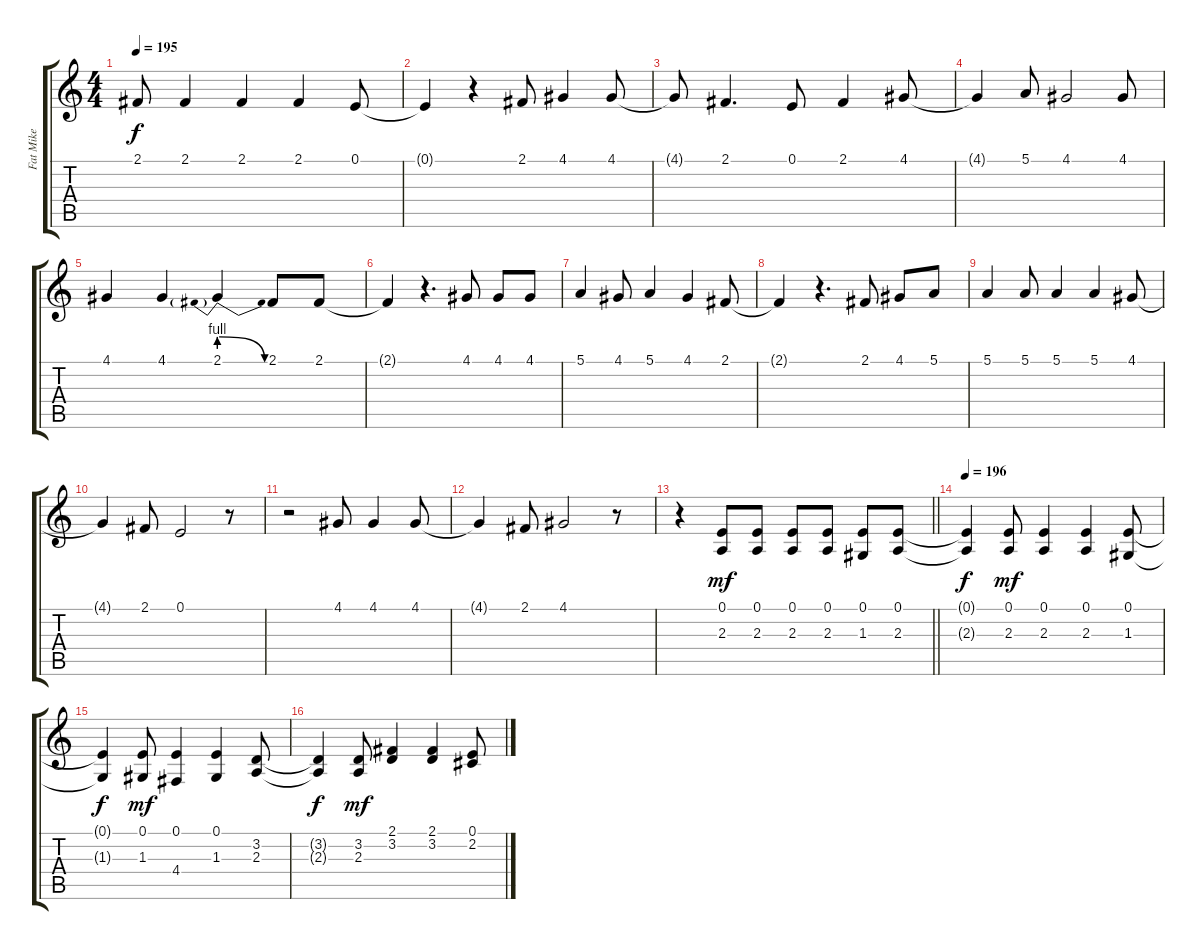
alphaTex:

\track ("Fat Mike" "Fat Mike") {instrument bassoon}
\staff {score tabs}
\tuning (E4 B3 G3 D3 A2 E2) {hide}
\ts (4 4)
\tempo 195
\clef g2
\ks c
2.1{t}.8{dy f} 2.1.4 2.1.4 2.1.4 0.1.8 |
0.1{t}.4 r.4 2.1.8 4.1.4 4.1.8 |
4.1{t}.8 2.1.4{d} 0.1.8 2.1.4 4.1.8 |
4.1{t}.4 5.1.8 4.1.2 4.1.8 |
4.1.4 4.1.4 2.1{be (prebendrelease 0 4 60 0)}.4 2.1.8 2.1.8 |
2.1{t}.4 r.4{d} 4.1.8 4.1.8 4.1.8 |
5.1.4 4.1.8 5.1.4 4.1.4 2.1.8 |
2.1{t}.4 r.4{d} 2.1.8 4.1.8 5.1.8 |
5.1.4 5.1.8 5.1.4 5.1.4 4.1.8 |
4.1{t}.4 2.1.8 0.1.2 r.8 |
r.2 4.1.8 4.1.4 4.1.8 |
4.1{t}.4 2.1.8 4.1.2 r.8 |
\barLineRight lightlight
r.4 (0.1 2.3).8{dy mf} (0.1 2.3).8 (0.1 2.3).8 (0.1 2.3).8 (0.1 1.3).8 (0.1 2.3).8 |
\section ("" "")
\tempo 196
(0.1{t} 2.3{t}).4{dy f} (0.1 2.3).8{dy mf} (0.1 2.3).4 (0.1 2.3).4 (0.1 1.3).8 |
(0.1{t} 1.3{t}).4{dy f} (0.1 1.3).8{dy mf} (0.1 4.4).4 (0.1 1.3).4 (3.2 2.3).8 |
(3.2{t} 2.3{t}).4{dy f} (3.2 2.3).8{dy mf} (2.1 3.2).4 (2.1 3.2).4 (0.1 2.2).8
